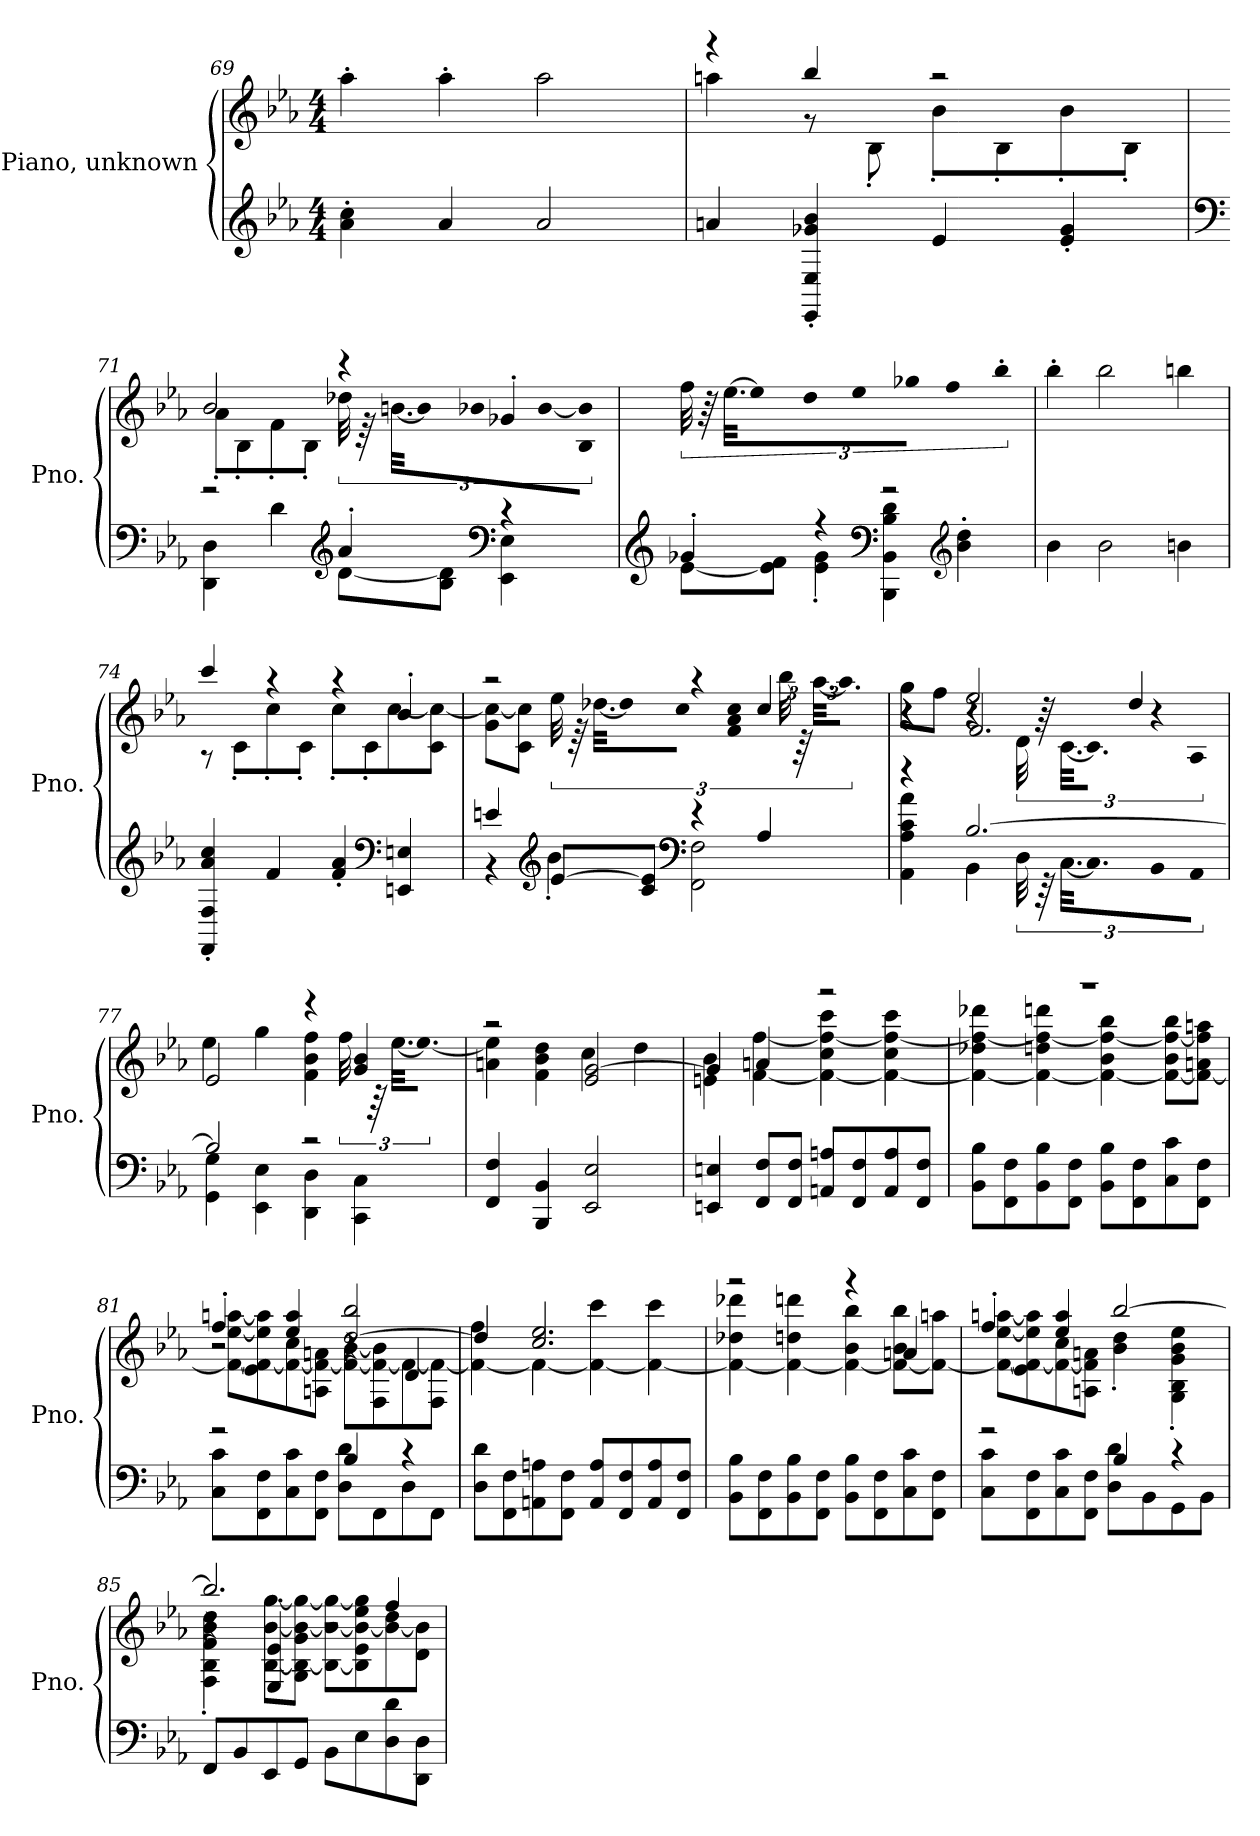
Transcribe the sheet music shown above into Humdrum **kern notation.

**kern	**kern
*part1	*part1
*staff2	*staff1
*I"Piano, unknown	*
*I'Pno.	*
*clefG2	*clefG2
*k[b-e-a-]	*k[b-e-a-]
*M4/4	*M4/4
=69	=69
4a-\' 4cc\'	4aa-'\
4a-/	4aa-'\
2a-/	2aa-\
=70	=70
*	*^
4an/	4r	4aan\
4EE-/' 4E-/' 4g-X/' 4b-/'	4bb-/	8r
.	.	8B-'\
4e-/	2r	8b-'\L
.	.	8B-'\
4e-/' 4g-/'	.	8b-'\
.	.	8B-'\J
!!LO:PB:g=z	!!
=71	=71	=71
*clefF4	*	*
*^	*	*
2r	4DD\ 4D\	2b-/	8a-'\L
.	.	.	8B-'\
.	4d\	.	8f'\
.	.	.	8B-'\J
*clefG2	*	*	*
4a-'/	[8d\L	4r	48dd-X\
.	.	.	96r
.	.	.	[48.bn\KLL
.	.	.	16b\J]
.	8B-\ 8d\]J	.	8b-X\
*clefF4	*	*	*
4r	4EE-\ 4E-\	4g-X'/	[8b-\
.	.	.	8B-\ 8b-\]J
*	*	*v	*v
=72	=72	=72
*clefG2	*	*
4g-X'/	[8e-\L	48ff\
.	.	96r
.	.	[48.ee-\KLL
.	.	16ee-\J]
.	8e-\] 8f\J	8dd\
4r	4e-\' 4g-\'	8ee-\
.	.	8gg-X\J
*clefF4	*	*
2r	4BBB-\ 4BB-\ 4B-\ 4d\	4ff\
*clefG2	*	*
.	4b-\' 4dd\'	4bb-'\
*v	*v	*
=73	=73
4b-\	4bb-'\
2b-\	2bb-\
4bn\	4bbn\
!!LO:LB:g=z
=74	=74
*	*^
4FF/' 4F/' 4a-/' 4cc/'	4ccc/	8r
.	.	8c'\L
4f/	4r	8cc'\
.	.	8c'\J
4f/' 4a-/'	4r	8cc'\L
.	.	8c'\
*clefF4	*	*
4EEn/ 4En/	4b-'/	[8cc\
.	.	8c\ 8cc\_J
=75	=75	=75
*^	*	*
4en/	4r	2r	8g\ 8cc\_L
.	.	.	8c\ 8cc\]J
*clefG2	*	*	*
[8e/L	4b-'\	.	48ee-\
.	.	.	96r
.	.	.	[48.dd-X\KLL
.	.	.	16dd-\J]
8c/ 8e/]J	.	.	8cc\J
*clefF4	*	*	*
4r	2FF\ 2F\	4r	4f\ 4a-\ 4cc\
4A-/	.	4cc/	48bb-\
.	.	.	96r
.	.	.	[48.aa-\KKL
.	.	.	8.aa-\J]
=76	=76	=76	=76
*	*	*	*^
4r	4AA-\ 4A-\ 4c\ 4a-\	4r	8gg\L	4r
.	.	.	8ff\J	.
[2.B-/	4BB-\	2ee-/	4r	2.f/
.	48D\	.	48d\	.
.	96r	.	96r	.
.	[48.C\KKL	.	[48.c\KKL	.
.	8.C\]	.	8.c\J]	.
.	8BB-\	4dd/	8r	.
.	8AA-\J	.	8A-\	.
*	*	*	*v	*v
!!LO:LB:g=z
=77	=77	=77	=77
2B-/]	4GG\ 4G\	2e-/	4ee-\
.	4EE-\ 4E-\	.	4gg\
2r	4DD\ 4D\	4r	4f\ 4b-\ 4ff\
.	4CC\ 4C\	4g/ 4b-/	48ff\
.	.	.	96r
.	.	.	[48.ee-\KKL
.	.	.	8.ee-\J_
*v	*v	*	*
=78	=78	=78
4FF/ 4F/	2r	4an\ 4ee-\]
4BBB-/ 4BB-/	.	4f\ 4b-\ 4dd\
2EE-/ 2E-/	2e-/ [2g/	4cc\
.	.	4dd\
=79	=79	=79
4EEn/ 4En/	4g/]	4en\ 4b-\
8FF/ 8F/L	4an/	[4f\ [4ff\
8FF/ 8F/J	.	.
8AAn/ 8An/L	2r	4f\_ 4cc\ 4ff\_ 4ccc\
8FF/ 8F/	.	.
8AA/ 8A/	.	4f\_ 4cc\ 4ff\_ 4ccc\
8FF/ 8F/J	.	.
=80	=80	=80
8BB-\ 8B-\L	1r	4f\_ 4dd-X\ 4ff\_ 4ddd-X\
8FF\ 8F\	.	.
8BB-\ 8B-\	.	4f\_ 4ddn\ 4ff\_ 4dddn\
8FF\ 8F\J	.	.
8BB-\ 8B-\L	.	4f\_ 4b-\ 4ff\_ 4bb-\
8FF\ 8F\	.	.
8C\ 8c\	.	8f\_ 8b-\ 8ff\_ 8bb-\L
8FF\ 8F\J	.	8f\_ 8an\ 8ff\] 8aan\J
!!LO:LB:g=z
=81	=81	=81
*^	*	*^
2r	8C\ 8c\L	4ff'/	8f\_ [8ee-\ [8aan\L	2r
.	8FF\ 8F\	.	8e-\ 8f\_ 8ee-\] 8aa\]	.
.	8C\ 8c\	4ee-/ 4aa/	8f\_ 8cc\	.
.	8FF\ 8F\J	.	8An\ 8f\_ 8an\J	.
4B-/	8D\ 8d\L	[2dd/ 2bb-/	8f\_ [8b-\L	4r
.	8FF\	.	8F\ 8f\_ 8b-\]	.
4r	8D\	.	8f\_	4d/
.	8FF\J	.	8F\ 8f\_J	.
*v	*v	*	*	*
*	*	*v	*v
=82	=82	=82
8D\ 8d\L	4dd/]	4f\_ 4ff\
8FF\ 8F\	.	.
8AAn\ 8An\	2.cc/ 2.ee-/	4f\_
8FF\ 8F\J	.	.
8AA/ 8A/L	.	4f\_ 4ccc\
8FF/ 8F/	.	.
8AA/ 8A/	.	4f\_ 4ccc\
8FF/ 8F/J	.	.
=83	=83	=83
8BB-\ 8B-\L	2r	4f\_ 4dd-X\ 4ddd-X\
8FF\ 8F\	.	.
8BB-\ 8B-\	.	4f\_ 4ddn\ 4dddn\
8FF\ 8F\J	.	.
8BB-\ 8B-\L	4r	4f\_ 4b-\ 4bb-\
8FF\ 8F\	.	.
8C\ 8c\	4an/	8f\_ 8b-\ 8bb-\L
8FF\ 8F\J	.	8f\_ 8aan\J
!!LO:LB:g=z	!!
=84	=84	=84
*^	*	*
2r	8C\ 8c\L	4ff'/	8f\_ [8ee-\ [8aan\L
.	8FF\ 8F\	.	8e-\ 8f\_ 8ee-\] 8aa\]
.	8C\ 8c\	4ee-/ 4aa/	8f\_ 8cc\
.	8FF\ 8F\J	.	8An\ 8f\] 8an\J
4B-/	8D\ 8d\L	[2bb-/	4b-\' 4dd\'
.	8BB-\	.	.
4r	8GG\	.	4G\' 4B-\' 4g\' 4b-\' 4ee-\'
.	8BB-\J	.	.
*v	*v	*	*
=85	=85	=85
*	*	*^
8FF/L	2.bb-/]	4F\' 4B-\' 4f\' 4b-\' 4dd\'	4r
8BB-/	.	.	.
8EE-/	.	[8B-\ [8b-\ [8gg\L	4E-/' 4e-/'
8GG/J	.	8G\ 8B-\_ 8g\ 8b-\_ 8gg\_J	.
8BB-\L	.	8B-\_ 8b-\_ 8gg\_L	2r
8E-\	.	8B-\] 8e-\ 8b-\_ 8ee-\ 8gg\]	.
8D\ 8d\	4ff/	8b-\_ 8dd\	.
8DD\ 8D\J	.	8d\ 8b-\]J	.
*	*v	*v	*v
=	=
*-	*-
